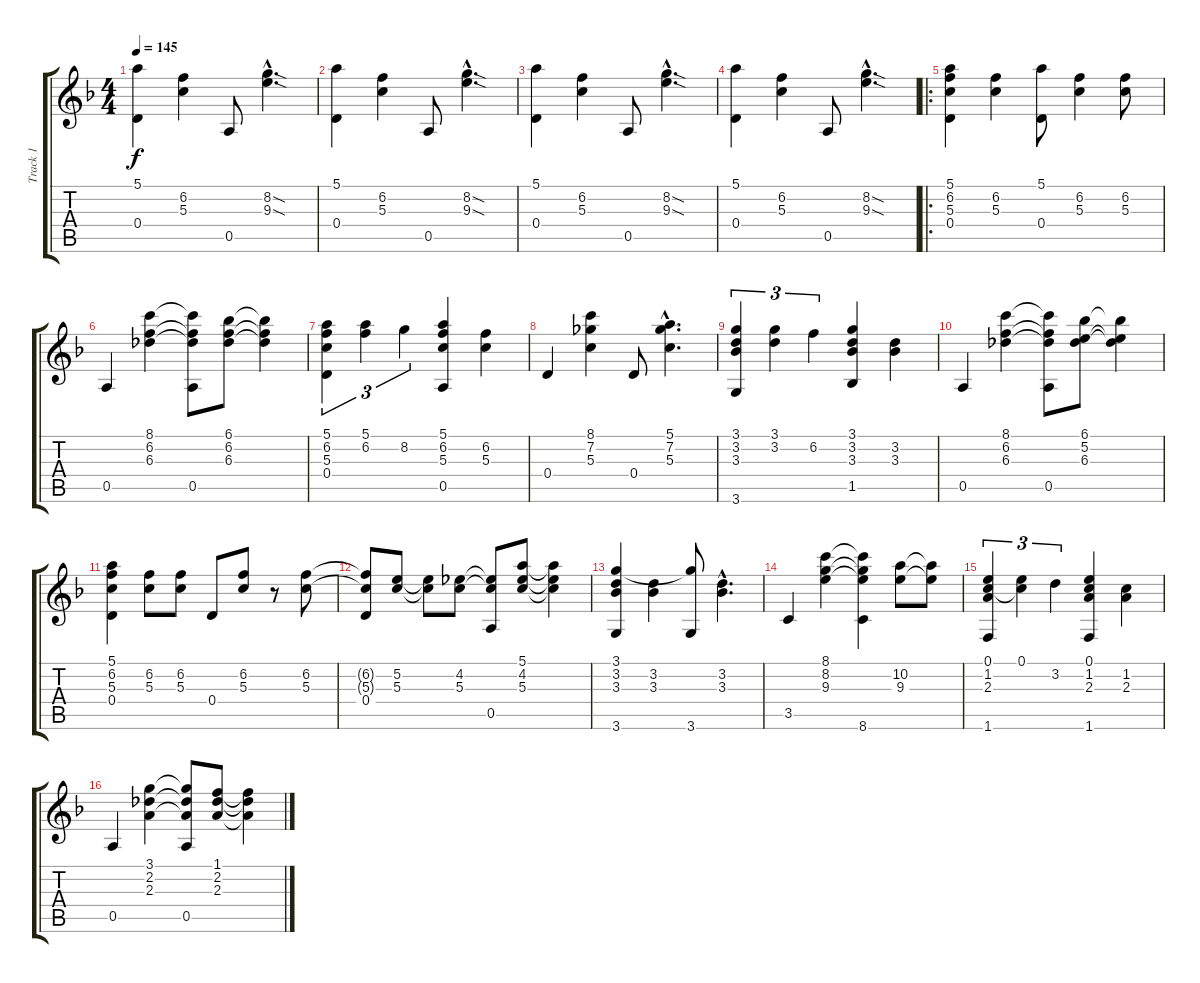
\track ("Track 1" "Track 1") {instrument acousticguitarnylon}
\staff {score tabs}
\tuning (E4 B3 G3 D3 A2 E2) {hide}
\ts (4 4)
\tempo 145
\clef g2
\ks f
(5.1 0.4).4{dy f instrument acousticguitarnylon} (6.2 5.3).4 0.5.8 (8.2{sod hac} 9.3{sod hac}).4{d} |
(5.1 0.4).4 (6.2 5.3).4 0.5.8 (8.2{sod hac} 9.3{sod hac}).4{d} |
(5.1 0.4).4 (6.2 5.3).4 0.5.8 (8.2{sod hac} 9.3{sod hac}).4{d} |
(5.1 0.4).4 (6.2 5.3).4 0.5.8 (8.2{sod hac} 9.3{sod hac}).4{d} |
\ro
(5.1 6.2 5.3 0.4).4 (6.2 5.3).4 (5.1 0.4).8 (6.2 5.3).4 (6.2 5.3).8 |
0.5.4 (8.1 6.2 6.3).4 (8.1{t} 6.2{t} 6.3{t} 0.5).8 (6.1 6.2 6.3).8 (6.1{t} 6.2{t} 6.3{t}).4 |
(5.1 6.2 5.3 0.4).4{tu (3 2)} (5.1 6.2).4{tu (3 2)} 8.2.4{tu (3 2)} (5.1 6.2 5.3 0.5).4 (6.2 5.3).4 |
0.4.4 (8.1 7.2 5.3).4 0.4.8 (5.1{hac} 7.2{hac} 5.3{hac}).4{d} |
(3.1 3.2 3.3 3.6).4{tu (3 2)} (3.1 3.2).4{tu (3 2)} 6.2.4{tu (3 2)} (3.1 3.2 3.3 1.5).4 (3.2 3.3).4 |
0.5.4 (8.1 6.2 6.3).4 (8.1{t} 6.2{t} 6.3{t} 0.5).8 (6.1 5.2 6.3).8 (6.1{t} 5.2{t} 6.3{t}).4 |
(5.1 6.2 5.3 0.4).4 (6.2 5.3).8 (6.2 5.3).8 0.4.8 (6.2 5.3).8 r.8 (6.2 5.3).8 |
(6.2{t} 5.3{t} 0.4).8 (5.2 5.3).8 (5.2{t} 5.3{t}).8 (4.2 5.3).8 (4.2{t} 5.3{t} 0.5).8 (5.1 4.2 5.3).8 (5.1{t} 4.2{t} 5.3{t}).4 |
(3.1 3.2 3.3 3.6).4 (3.2 3.3).4 (3.1{t} 3.6).8 (3.2{hac} 3.3{hac}).4{d} |
3.5.4 (8.1 8.2 9.3).4 (8.1{t} 8.2{t} 9.3{t} 8.6).4 (10.2 9.3).8 (10.2{t} 9.3{t}).8 |
(0.1 1.2 2.3 1.6).4{tu (3 2)} (0.1 1.2{t}).4{tu (3 2)} 3.2.4{tu (3 2)} (0.1 1.2 2.3 1.6).4 (1.2 2.3).4 |
0.5.4 (3.1 2.2 2.3).4 (3.1{t} 2.2{t} 2.3{t} 0.5).8 (1.1 2.2 2.3).8 (1.1{t} 2.2{t} 2.3{t}).4
